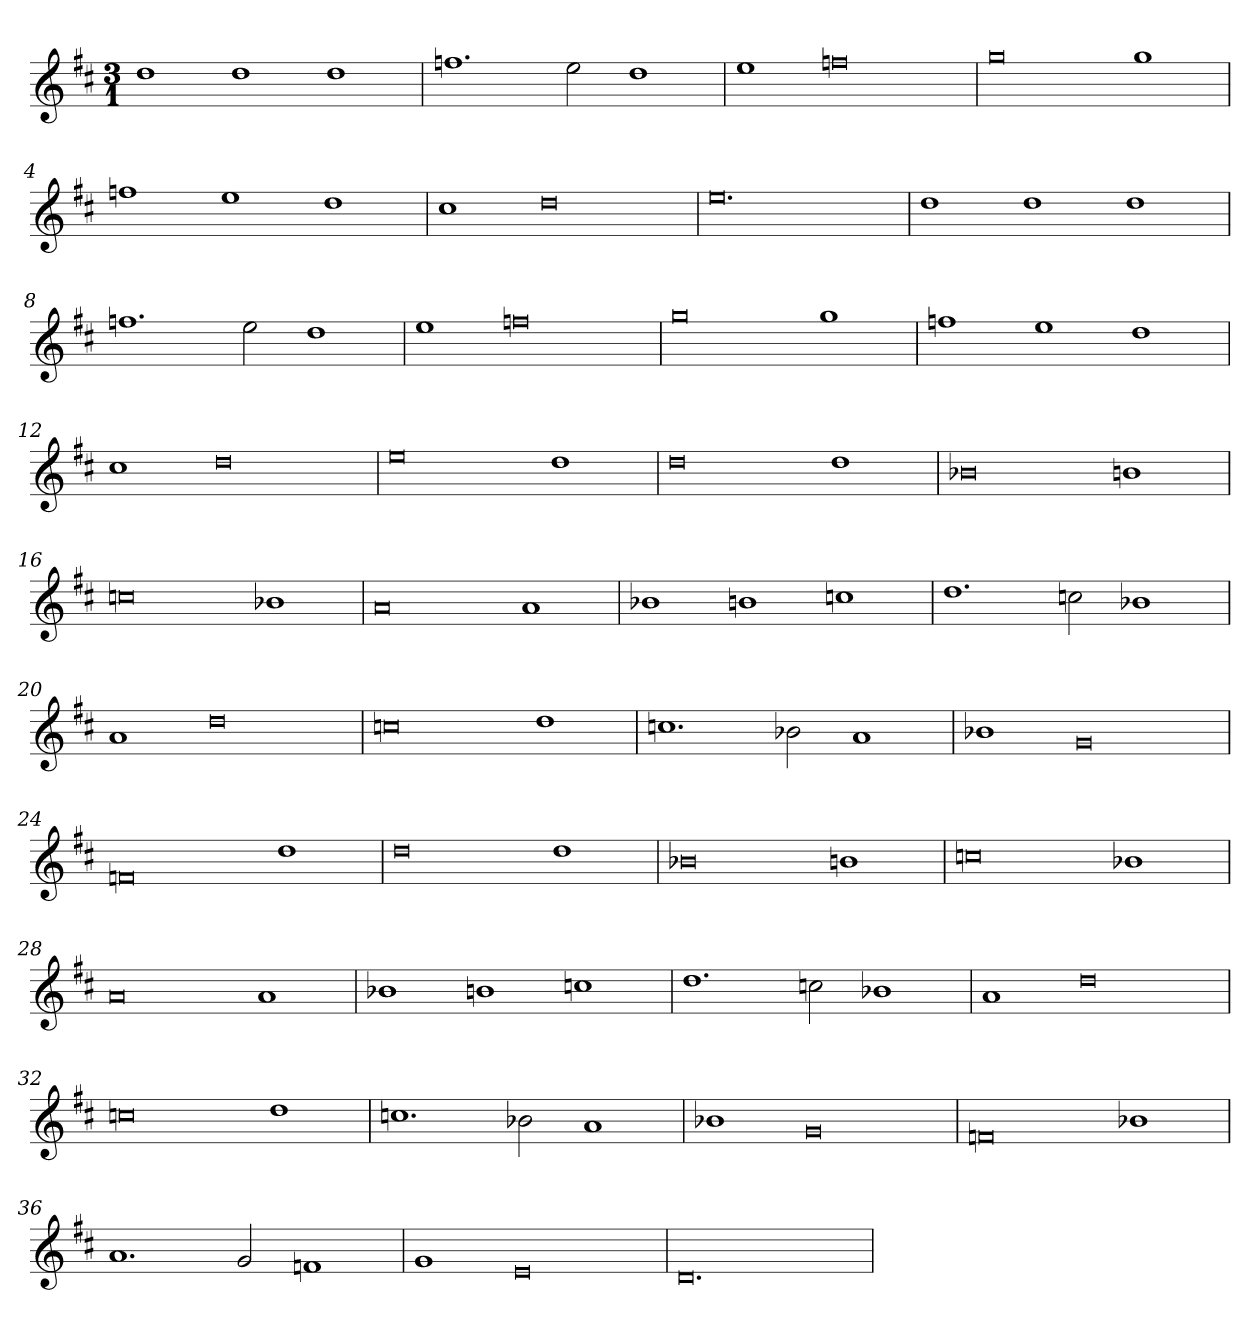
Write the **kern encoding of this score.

**kern
*part1
*staff1
*clefG2
*k[f#c#]
*D:
*M3/1
=
1dd
1dd
1dd
=1
1.ffn
2ee
1dd
=2
1ee
0ffn
=3
0gg
1gg
=4
1ffn
1ee
1dd
=5
1cc#
0dd
=6
0.ee
=7
1dd
1dd
1dd
=8
1.ffn
2ee
1dd
=9
1ee
0ffn
=10
0gg
1gg
=11
1ffn
1ee
1dd
=12
1cc#
0dd
=13
0ee
1dd
=14
0dd
1dd
=15
0b-X
1b
=16
0ccn
1b-X
=17
0a
1a
=18
1b-X
1b
1ccn
=19
1.dd
2ccn
1b-X
=20
1a
0dd
=21
0ccn
1dd
=22
1.ccn
2b-X
1a
=23
1b-X
0g
=24
0fn
1dd
=25
0dd
1dd
=26
0b-X
1b
=27
0ccn
1b-X
=28
0a
1a
=29
1b-X
1b
1ccn
=30
1.dd
2ccn
1b-X
=31
1a
0dd
=32
0ccn
1dd
=33
1.ccn
2b-X
1a
=34
1b-X
0g
=35
0fn
1b-X
=36
1.a
2g
1fn
=37
1g
0e
=38
0.d
=
*-
